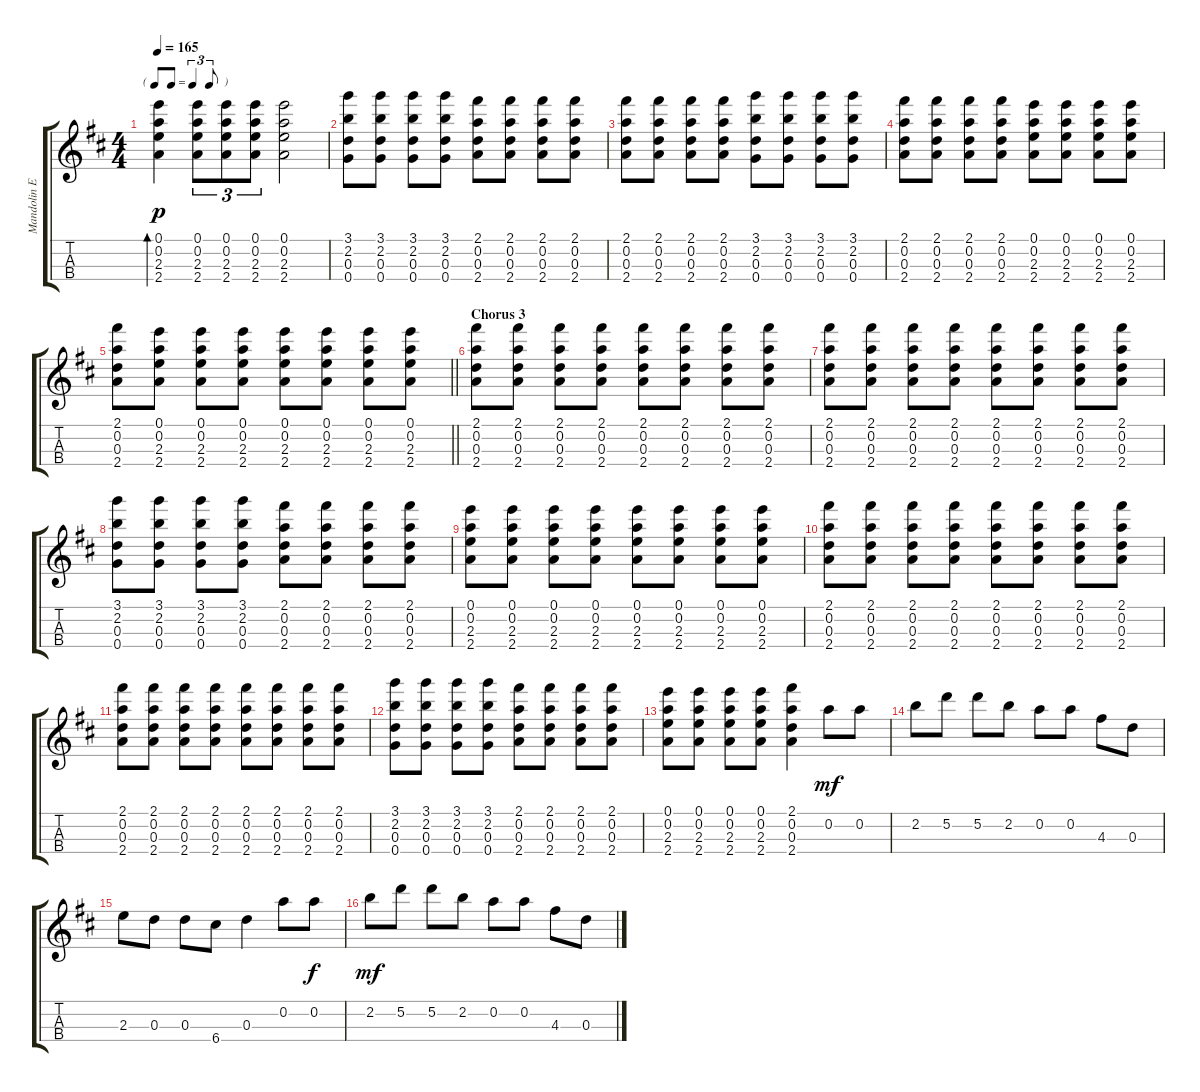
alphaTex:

\track ("Mandolin Effect" "Mandolin E") {instrument banjo}
\staff {score tabs}
\tuning (E5 A4 D4 G3) {hide}
\displaytranspose 12
\ts (4 4)
\tf triplet8th
\tempo 165
\clef g2
\ks d
(0.1 0.2 2.3 2.4).4{bd 60 dy p} (0.1 0.2 2.3 2.4).8{tu (3 2)} (0.1 0.2 2.3 2.4).8{tu (3 2)} (0.1 0.2 2.3 2.4).8{tu (3 2)} (0.1 0.2 2.3 2.4).2 |
(3.1 2.2 0.3 0.4).8 (3.1 2.2 0.3 0.4).8 (3.1 2.2 0.3 0.4).8 (3.1 2.2 0.3 0.4).8 (2.1 0.2 0.3 2.4).8 (2.1 0.2 0.3 2.4).8 (2.1 0.2 0.3 2.4).8 (2.1 0.2 0.3 2.4).8 |
(2.1 0.2 0.3 2.4).8 (2.1 0.2 0.3 2.4).8 (2.1 0.2 0.3 2.4).8 (2.1 0.2 0.3 2.4).8 (3.1 2.2 0.3 0.4).8 (3.1 2.2 0.3 0.4).8 (3.1 2.2 0.3 0.4).8 (3.1 2.2 0.3 0.4).8 |
(2.1 0.2 0.3 2.4).8 (2.1 0.2 0.3 2.4).8 (2.1 0.2 0.3 2.4).8 (2.1 0.2 0.3 2.4).8 (0.1 0.2 2.3 2.4).8 (0.1 0.2 2.3 2.4).8 (0.1 0.2 2.3 2.4).8 (0.1 0.2 2.3 2.4).8 |
\barLineRight lightlight
(2.1 0.2 0.3 2.4).8 (0.1 0.2 2.3 2.4).8 (0.1 0.2 2.3 2.4).8 (0.1 0.2 2.3 2.4).8 (0.1 0.2 2.3 2.4).8 (0.1 0.2 2.3 2.4).8 (0.1 0.2 2.3 2.4).8 (0.1 0.2 2.3 2.4).8 |
\section ("" "Chorus 3")
(2.1 0.2 0.3 2.4).8 (2.1 0.2 0.3 2.4).8 (2.1 0.2 0.3 2.4).8 (2.1 0.2 0.3 2.4).8 (2.1 0.2 0.3 2.4).8 (2.1 0.2 0.3 2.4).8 (2.1 0.2 0.3 2.4).8 (2.1 0.2 0.3 2.4).8 |
(2.1 0.2 0.3 2.4).8 (2.1 0.2 0.3 2.4).8 (2.1 0.2 0.3 2.4).8 (2.1 0.2 0.3 2.4).8 (2.1 0.2 0.3 2.4).8 (2.1 0.2 0.3 2.4).8 (2.1 0.2 0.3 2.4).8 (2.1 0.2 0.3 2.4).8 |
(3.1 2.2 0.3 0.4).8 (3.1 2.2 0.3 0.4).8 (3.1 2.2 0.3 0.4).8 (3.1 2.2 0.3 0.4).8 (2.1 0.2 0.3 2.4).8 (2.1 0.2 0.3 2.4).8 (2.1 0.2 0.3 2.4).8 (2.1 0.2 0.3 2.4).8 |
(0.1 0.2 2.3 2.4).8 (0.1 0.2 2.3 2.4).8 (0.1 0.2 2.3 2.4).8 (0.1 0.2 2.3 2.4).8 (0.1 0.2 2.3 2.4).8 (0.1 0.2 2.3 2.4).8 (0.1 0.2 2.3 2.4).8 (0.1 0.2 2.3 2.4).8 |
(2.1 0.2 0.3 2.4).8 (2.1 0.2 0.3 2.4).8 (2.1 0.2 0.3 2.4).8 (2.1 0.2 0.3 2.4).8 (2.1 0.2 0.3 2.4).8 (2.1 0.2 0.3 2.4).8 (2.1 0.2 0.3 2.4).8 (2.1 0.2 0.3 2.4).8 |
(2.1 0.2 0.3 2.4).8 (2.1 0.2 0.3 2.4).8 (2.1 0.2 0.3 2.4).8 (2.1 0.2 0.3 2.4).8 (2.1 0.2 0.3 2.4).8 (2.1 0.2 0.3 2.4).8 (2.1 0.2 0.3 2.4).8 (2.1 0.2 0.3 2.4).8 |
(3.1 2.2 0.3 0.4).8 (3.1 2.2 0.3 0.4).8 (3.1 2.2 0.3 0.4).8 (3.1 2.2 0.3 0.4).8 (2.1 0.2 0.3 2.4).8 (2.1 0.2 0.3 2.4).8 (2.1 0.2 0.3 2.4).8 (2.1 0.2 0.3 2.4).8 |
(0.1 0.2 2.3 2.4).8 (0.1 0.2 2.3 2.4).8 (0.1 0.2 2.3 2.4).8 (0.1 0.2 2.3 2.4).8 (2.1 0.2 0.3 2.4).4 0.2.8{dy mf} 0.2.8 |
2.2.8 5.2.8 5.2.8 2.2.8 0.2.8 0.2.8 4.3.8 0.3.8 |
2.3.8 0.3.8 0.3.8 6.4.8 0.3.4 0.2.8 0.2.8{dy f} |
2.2.8{dy mf} 5.2.8 5.2.8 2.2.8 0.2.8 0.2.8 4.3.8 0.3.8
